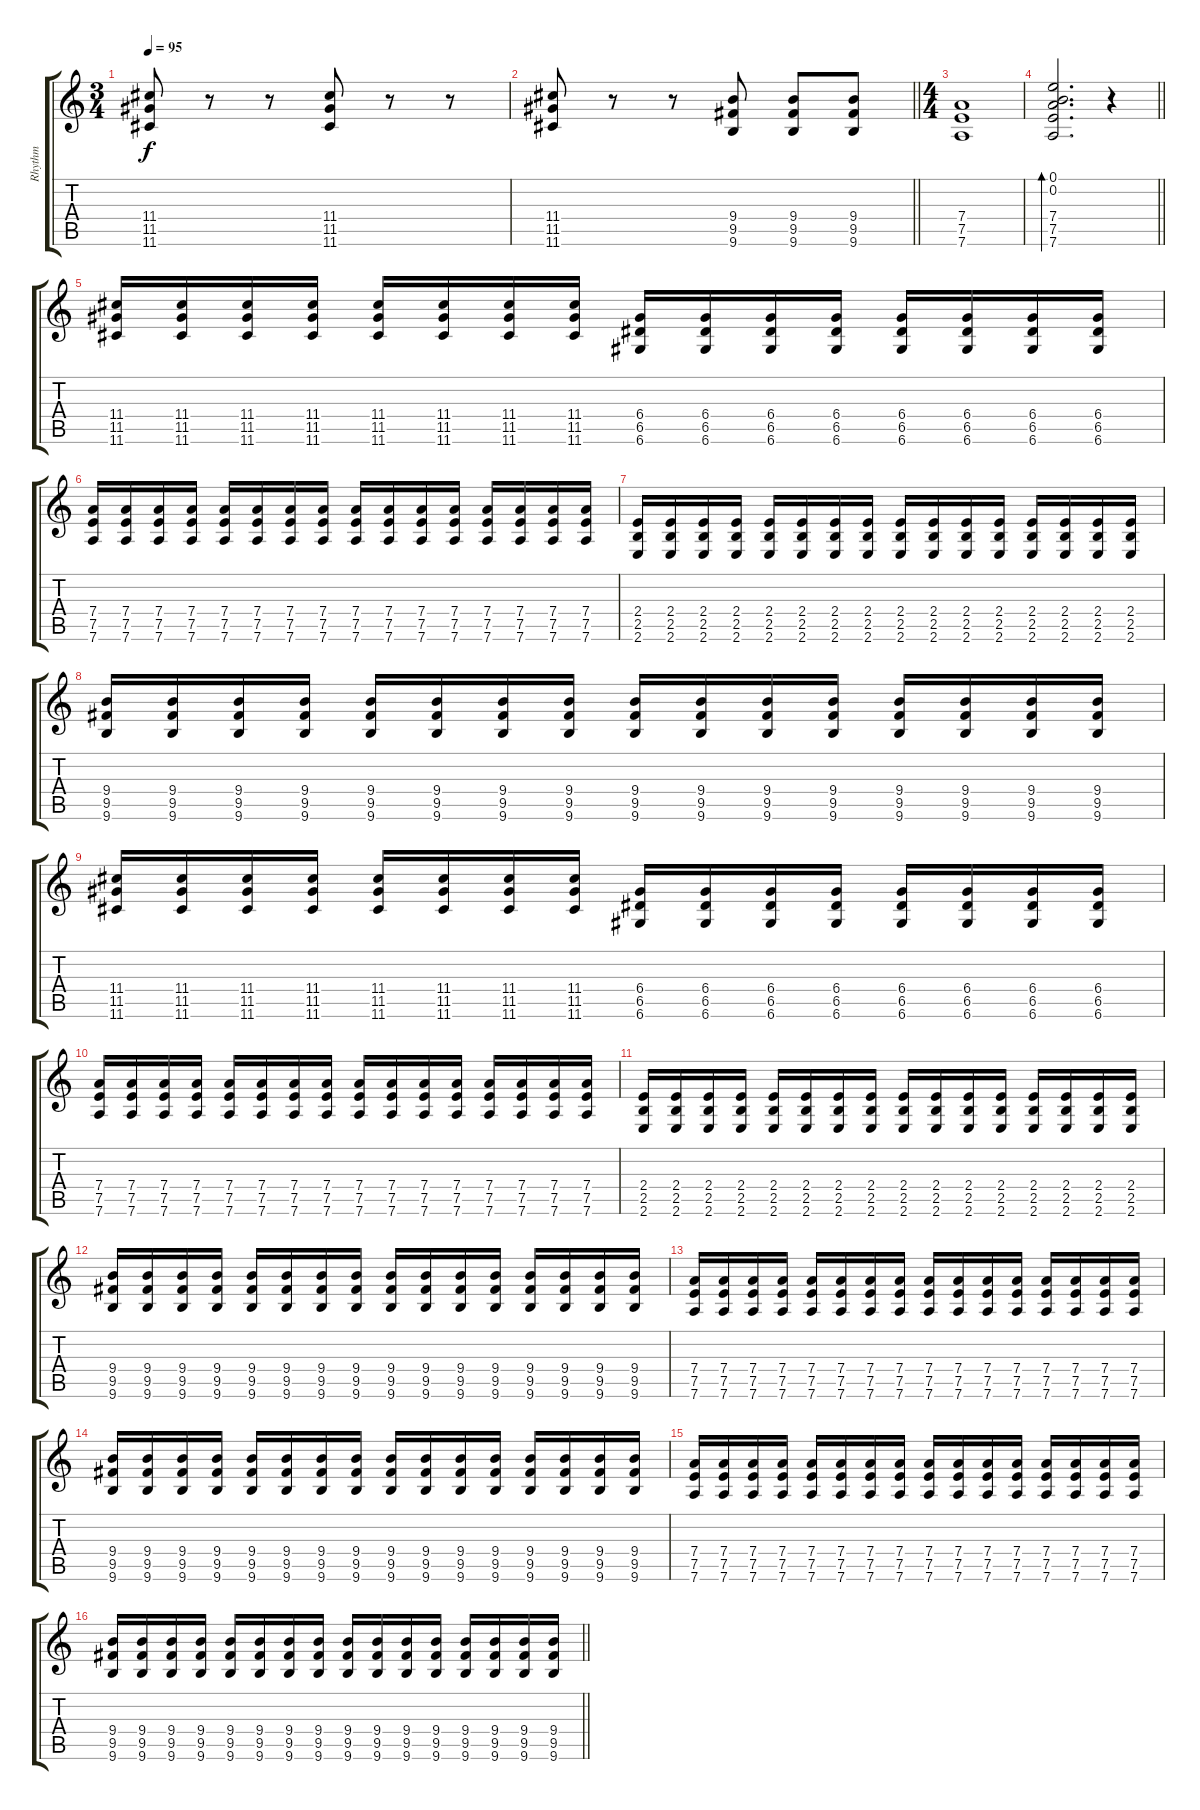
\track ("Rhythm" "Rhythm") {instrument overdrivenguitar}
\staff {score tabs}
\tuning (E4 B3 G3 D3 A2 D2) {hide}
\ts (3 4)
\tempo 95
\clef g2
\ks c
(11.4 11.5 11.6).8{dy f} r.8 r.8 (11.4 11.5 11.6).8 r.8 r.8 |
\barLineRight lightlight
(11.4 11.5 11.6).8 r.8 r.8 (9.4 9.5 9.6).8 (9.4 9.5 9.6).8 (9.4 9.5 9.6).8 |
\ts (4 4)
(7.4 7.5 7.6).1 |
\barLineRight lightlight
(0.1 0.2 7.4 7.5 7.6).2{d bd 60} r.4 |
(11.4 11.5 11.6).16 (11.4 11.5 11.6).16 (11.4 11.5 11.6).16 (11.4 11.5 11.6).16 (11.4 11.5 11.6).16 (11.4 11.5 11.6).16 (11.4 11.5 11.6).16 (11.4 11.5 11.6).16 (6.4 6.5 6.6).16 (6.4 6.5 6.6).16 (6.4 6.5 6.6).16 (6.4 6.5 6.6).16 (6.4 6.5 6.6).16 (6.4 6.5 6.6).16 (6.4 6.5 6.6).16 (6.4 6.5 6.6).16 |
(7.4 7.5 7.6).16 (7.4 7.5 7.6).16 (7.4 7.5 7.6).16 (7.4 7.5 7.6).16 (7.4 7.5 7.6).16 (7.4 7.5 7.6).16 (7.4 7.5 7.6).16 (7.4 7.5 7.6).16 (7.4 7.5 7.6).16 (7.4 7.5 7.6).16 (7.4 7.5 7.6).16 (7.4 7.5 7.6).16 (7.4 7.5 7.6).16 (7.4 7.5 7.6).16 (7.4 7.5 7.6).16 (7.4 7.5 7.6).16 |
(2.4 2.5 2.6).16 (2.4 2.5 2.6).16 (2.4 2.5 2.6).16 (2.4 2.5 2.6).16 (2.4 2.5 2.6).16 (2.4 2.5 2.6).16 (2.4 2.5 2.6).16 (2.4 2.5 2.6).16 (2.4 2.5 2.6).16 (2.4 2.5 2.6).16 (2.4 2.5 2.6).16 (2.4 2.5 2.6).16 (2.4 2.5 2.6).16 (2.4 2.5 2.6).16 (2.4 2.5 2.6).16 (2.4 2.5 2.6).16 |
(9.4 9.5 9.6).16 (9.4 9.5 9.6).16 (9.4 9.5 9.6).16 (9.4 9.5 9.6).16 (9.4 9.5 9.6).16 (9.4 9.5 9.6).16 (9.4 9.5 9.6).16 (9.4 9.5 9.6).16 (9.4 9.5 9.6).16 (9.4 9.5 9.6).16 (9.4 9.5 9.6).16 (9.4 9.5 9.6).16 (9.4 9.5 9.6).16 (9.4 9.5 9.6).16 (9.4 9.5 9.6).16 (9.4 9.5 9.6).16 |
(11.4 11.5 11.6).16 (11.4 11.5 11.6).16 (11.4 11.5 11.6).16 (11.4 11.5 11.6).16 (11.4 11.5 11.6).16 (11.4 11.5 11.6).16 (11.4 11.5 11.6).16 (11.4 11.5 11.6).16 (6.4 6.5 6.6).16 (6.4 6.5 6.6).16 (6.4 6.5 6.6).16 (6.4 6.5 6.6).16 (6.4 6.5 6.6).16 (6.4 6.5 6.6).16 (6.4 6.5 6.6).16 (6.4 6.5 6.6).16 |
(7.4 7.5 7.6).16 (7.4 7.5 7.6).16 (7.4 7.5 7.6).16 (7.4 7.5 7.6).16 (7.4 7.5 7.6).16 (7.4 7.5 7.6).16 (7.4 7.5 7.6).16 (7.4 7.5 7.6).16 (7.4 7.5 7.6).16 (7.4 7.5 7.6).16 (7.4 7.5 7.6).16 (7.4 7.5 7.6).16 (7.4 7.5 7.6).16 (7.4 7.5 7.6).16 (7.4 7.5 7.6).16 (7.4 7.5 7.6).16 |
(2.4 2.5 2.6).16 (2.4 2.5 2.6).16 (2.4 2.5 2.6).16 (2.4 2.5 2.6).16 (2.4 2.5 2.6).16 (2.4 2.5 2.6).16 (2.4 2.5 2.6).16 (2.4 2.5 2.6).16 (2.4 2.5 2.6).16 (2.4 2.5 2.6).16 (2.4 2.5 2.6).16 (2.4 2.5 2.6).16 (2.4 2.5 2.6).16 (2.4 2.5 2.6).16 (2.4 2.5 2.6).16 (2.4 2.5 2.6).16 |
(9.4 9.5 9.6).16 (9.4 9.5 9.6).16 (9.4 9.5 9.6).16 (9.4 9.5 9.6).16 (9.4 9.5 9.6).16 (9.4 9.5 9.6).16 (9.4 9.5 9.6).16 (9.4 9.5 9.6).16 (9.4 9.5 9.6).16 (9.4 9.5 9.6).16 (9.4 9.5 9.6).16 (9.4 9.5 9.6).16 (9.4 9.5 9.6).16 (9.4 9.5 9.6).16 (9.4 9.5 9.6).16 (9.4 9.5 9.6).16 |
(7.4 7.5 7.6).16 (7.4 7.5 7.6).16 (7.4 7.5 7.6).16 (7.4 7.5 7.6).16 (7.4 7.5 7.6).16 (7.4 7.5 7.6).16 (7.4 7.5 7.6).16 (7.4 7.5 7.6).16 (7.4 7.5 7.6).16 (7.4 7.5 7.6).16 (7.4 7.5 7.6).16 (7.4 7.5 7.6).16 (7.4 7.5 7.6).16 (7.4 7.5 7.6).16 (7.4 7.5 7.6).16 (7.4 7.5 7.6).16 |
(9.4 9.5 9.6).16 (9.4 9.5 9.6).16 (9.4 9.5 9.6).16 (9.4 9.5 9.6).16 (9.4 9.5 9.6).16 (9.4 9.5 9.6).16 (9.4 9.5 9.6).16 (9.4 9.5 9.6).16 (9.4 9.5 9.6).16 (9.4 9.5 9.6).16 (9.4 9.5 9.6).16 (9.4 9.5 9.6).16 (9.4 9.5 9.6).16 (9.4 9.5 9.6).16 (9.4 9.5 9.6).16 (9.4 9.5 9.6).16 |
(7.4 7.5 7.6).16 (7.4 7.5 7.6).16 (7.4 7.5 7.6).16 (7.4 7.5 7.6).16 (7.4 7.5 7.6).16 (7.4 7.5 7.6).16 (7.4 7.5 7.6).16 (7.4 7.5 7.6).16 (7.4 7.5 7.6).16 (7.4 7.5 7.6).16 (7.4 7.5 7.6).16 (7.4 7.5 7.6).16 (7.4 7.5 7.6).16 (7.4 7.5 7.6).16 (7.4 7.5 7.6).16 (7.4 7.5 7.6).16 |
\barLineRight lightlight
(9.4 9.5 9.6).16 (9.4 9.5 9.6).16 (9.4 9.5 9.6).16 (9.4 9.5 9.6).16 (9.4 9.5 9.6).16 (9.4 9.5 9.6).16 (9.4 9.5 9.6).16 (9.4 9.5 9.6).16 (9.4 9.5 9.6).16 (9.4 9.5 9.6).16 (9.4 9.5 9.6).16 (9.4 9.5 9.6).16 (9.4 9.5 9.6).16 (9.4 9.5 9.6).16 (9.4 9.5 9.6).16 (9.4 9.5 9.6).16
